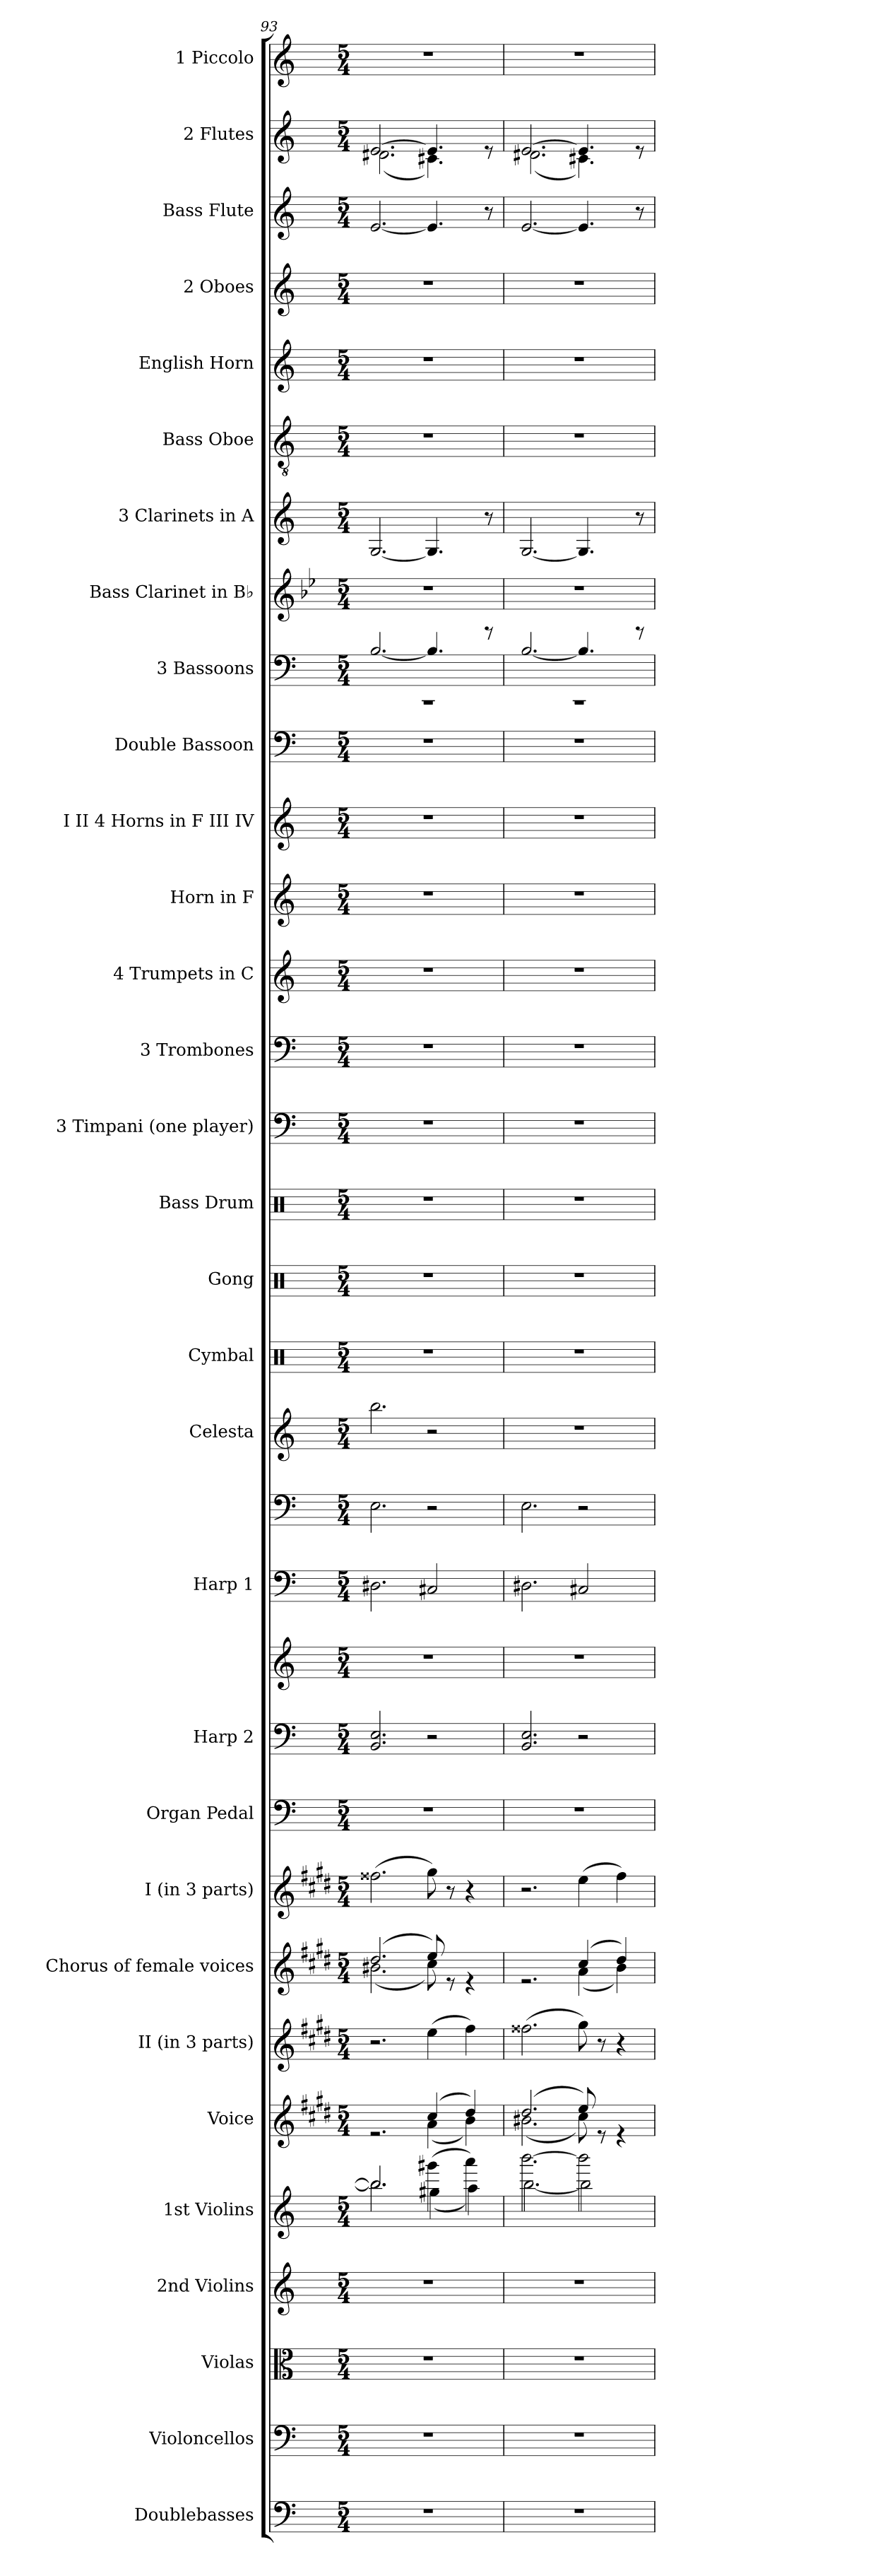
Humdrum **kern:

**kern	**kern	**kern	**kern	**kern	**kern	**kern	**kern	**kern	**kern	**kern	**kern	**kern	**kern	**kern	**kern	**kern	**kern	**kern	**kern	**kern	**kern	**kern	**kern	**kern	**kern	**kern	**kern	**kern	**kern	**kern	**kern	**kern
*part31	*part30	*part29	*part28	*part27	*part26	*part25	*part24	*part23	*part22	*part21	*part21	*part20	*part20	*part19	*part18	*part17	*part16	*part15	*part14	*part13	*part12	*part11	*part10	*part9	*part8	*part7	*part6	*part5	*part4	*part3	*part2	*part1
*staff33	*staff32	*staff31	*staff30	*staff29	*staff28	*staff27	*staff26	*staff25	*staff24	*staff23	*staff22	*staff21	*staff20	*staff19	*staff18	*staff17	*staff16	*staff15	*staff14	*staff13	*staff12	*staff11	*staff10	*staff9	*staff8	*staff7	*staff6	*staff5	*staff4	*staff3	*staff2	*staff1
*I"Doublebasses	*I"Violoncellos	*I"Violas	*I"2nd Violins	*I"1st Violins	*I"Voice	*I"II (in 3 parts)	*I"Chorus of female voices	*I"I (in 3 parts)	*I"Organ Pedal	*I"Harp 2	*	*I"Harp 1	*	*I"Celesta	*I"Cymbal	*I"Gong	*I"Bass Drum	*I"3 Timpani (one player)	*I"3 Trombones	*I"4 Trumpets in C	*I"Horn in F	*I"I  II 4 Horns in F                 III  IV	*I"Double Bassoon	*I"3 Bassoons	*I"Bass Clarinet in B♭	*I"3 Clarinets in A	*I"Bass Oboe	*I"English Horn	*I"2 Oboes	*I"Bass Flute	*I"2 Flutes	*I"1 Piccolo
*I'Db.	*I'Vc.	*I'Vas.	*	*I'Vns.	*	*	*I'Ch	*	*I'Org. Ped.	*	*	*	*	*I'Cel.	*I'Cym.	*I'Go.	*I'B. Dr.	*I'Timp.	*I'Trb.	*I'Trp.	*I'Hn	*I'Hrn.	*I'Dbn.	*I'Bn.	*I'Bcl.	*I'Cl.	*I'Bass Ob.	*I'E. H.	*I'Ob.	*I'Bass Fl.	*I'Fl.	*I'Picc.
*clefF4	*clefF4	*clefC3	*clefG2	*clefG2	*clefG2	*clefG2	*clefG2	*clefG2	*clefF4	*clefF4	*clefG2	*clefF4	*clefF4	*clefG2	*clefX	*clefX	*clefX	*clefF4	*clefF4	*clefG2	*clefG2	*clefG2	*clefF4	*clefF4	*clefG2	*clefG2	*clefGv2	*clefG2	*clefG2	*clefG2	*clefG2	*clefG2
*ITrd7c12	*	*	*	*	*	*	*	*	*	*	*	*	*	*ITrd-7c-12	*	*	*	*	*	*	*ITrd4c7	*ITrd4c7	*ITrd7c12	*	*ITrd8c14	*ITrd2c3	*	*ITrd4c7	*	*ITrd3c5	*	*ITrd-7c-12
*k[]	*k[]	*k[]	*k[]	*k[]	*k[f#c#g#d#]	*k[f#c#g#d#]	*k[f#c#g#d#]	*k[f#c#g#d#]	*k[]	*k[]	*k[]	*k[]	*k[]	*k[]	*k[]	*k[]	*k[]	*k[]	*k[]	*k[]	*k[b-]	*k[b-]	*k[]	*k[]	*k[b-e-]	*k[f#c#g#]	*k[]	*k[b-]	*k[]	*k[f#]	*k[]	*k[]
*M5/4	*M5/4	*M5/4	*M5/4	*M5/4	*M5/4	*M5/4	*M5/4	*M5/4	*M5/4	*M5/4	*M5/4	*M5/4	*M5/4	*M5/4	*M5/4	*M5/4	*M5/4	*M5/4	*M5/4	*M5/4	*M5/4	*M5/4	*M5/4	*M5/4	*M5/4	*M5/4	*M5/4	*M5/4	*M5/4	*M5/4	*M5/4	*M5/4
=93	=93	=93	=93	=93	=93	=93	=93	=93	=93	=93	=93	=93	=93	=93	=93	=93	=93	=93	=93	=93	=93	=93	=93	=93	=93	=93	=93	=93	=93	=93	=93	=93
*	*	*	*	*^	*^	*	*^	*	*	*	*	*	*	*	*	*	*	*	*	*	*	*	*	*^	*	*	*	*	*	*	*^	*
4%5r	4%5r	4%5r	4%5r	2.bb/]	2.bb\]	2.re	2.ryy	2.r	(2.dd#/	(2.b#X\	(2.ff##X\	4%5r	2.BB/ 2.E/	4%5r	2.D#X\	2.E\	2.bbb\	4%5r	4%5r	4%5r	4%5r	4%5r	4%5r	4%5r	4%5r	4%5r	4%5rCC	[2.B!/	4%5r	[2.E/	4%5r	4%5r	4%5r	[2.B/	[2.e/	(2.d#X\	4%5r
.	.	.	.	(>4ggg#X\	(4gg#X\	(4cc#/	(4a\	(4ee\	8ee/)	8cc#\)	8gg#\)	.	2r	.	2C#X/	2r	2r	.	.	.	.	.	.	.	.	.	.	4.B!/]	.	4.E/]	.	.	.	4.B/]	4.e/]	4.c#X\)	.
.	.	.	.	.	.	.	.	.	8re	4.ryy	8r	.	.	.	.	.	.	.	.	.	.	.	.	.	.	.	.	.	.	.	.	.	.	.	.	.	.
.	.	.	.	4aaa\)	4aa\)	4dd#/)	4b\)	4ff#\)	4re	.	4r	.	.	.	.	.	.	.	.	.	.	.	.	.	.	.	.	.	.	.	.	.	.	.	.	.	.
.	.	.	.	.	.	.	.	.	.	.	.	.	.	.	.	.	.	.	.	.	.	.	.	.	.	.	.	8rg	.	8r	.	.	.	8r	8re	8ryy	.
=94	=94	=94	=94	=94	=94	=94	=94	=94	=94	=94	=94	=94	=94	=94	=94	=94	=94	=94	=94	=94	=94	=94	=94	=94	=94	=94	=94	=94	=94	=94	=94	=94	=94	=94	=94	=94	=94
4%5r	4%5r	4%5r	4%5r	[2.bbb\	[2.bb\	(2.dd#/	(2.b#X\	(2.ff##X\	2.re	2.ryy	2.r	4%5r	2.BB/ 2.E/	4%5r	2.D#X\	2.E\	4%5r	4%5r	4%5r	4%5r	4%5r	4%5r	4%5r	4%5r	4%5r	4%5r	4%5rCC	[2.B!/	4%5r	[2.E/	4%5r	4%5r	4%5r	[2.B/	[2.e/	(2.d#X\	4%5r
.	.	.	.	2bbb\]	2bb\]	8ee/)	8cc#\)	8gg#\)	(4cc#/	(4a\	(4ee\	.	2r	.	2C#X/	2r	.	.	.	.	.	.	.	.	.	.	.	4.B!/]	.	4.E/]	.	.	.	4.B/]	4.e/]	4.c#X\)	.
.	.	.	.	.	.	8re	4.ryy	8r	.	.	.	.	.	.	.	.	.	.	.	.	.	.	.	.	.	.	.	.	.	.	.	.	.	.	.	.	.
.	.	.	.	.	.	4re	.	4r	4dd#/)	4b\)	4ff#\)	.	.	.	.	.	.	.	.	.	.	.	.	.	.	.	.	.	.	.	.	.	.	.	.	.	.
.	.	.	.	.	.	.	.	.	.	.	.	.	.	.	.	.	.	.	.	.	.	.	.	.	.	.	.	8rg	.	8r	.	.	.	8r	8re	8ryy	.
*	*	*	*	*v	*v	*	*	*	*v	*v	*	*	*	*	*	*	*	*	*	*	*	*	*	*	*	*	*v	*v	*	*	*	*	*	*	*v	*v	*
*	*	*	*	*	*v	*v	*	*	*	*	*	*	*	*	*	*	*	*	*	*	*	*	*	*	*	*	*	*	*	*	*	*	*
=	=	=	=	=	=	=	=	=	=	=	=	=	=	=	=	=	=	=	=	=	=	=	=	=	=	=	=	=	=	=	=	=
*-	*-	*-	*-	*-	*-	*-	*-	*-	*-	*-	*-	*-	*-	*-	*-	*-	*-	*-	*-	*-	*-	*-	*-	*-	*-	*-	*-	*-	*-	*-	*-	*-
